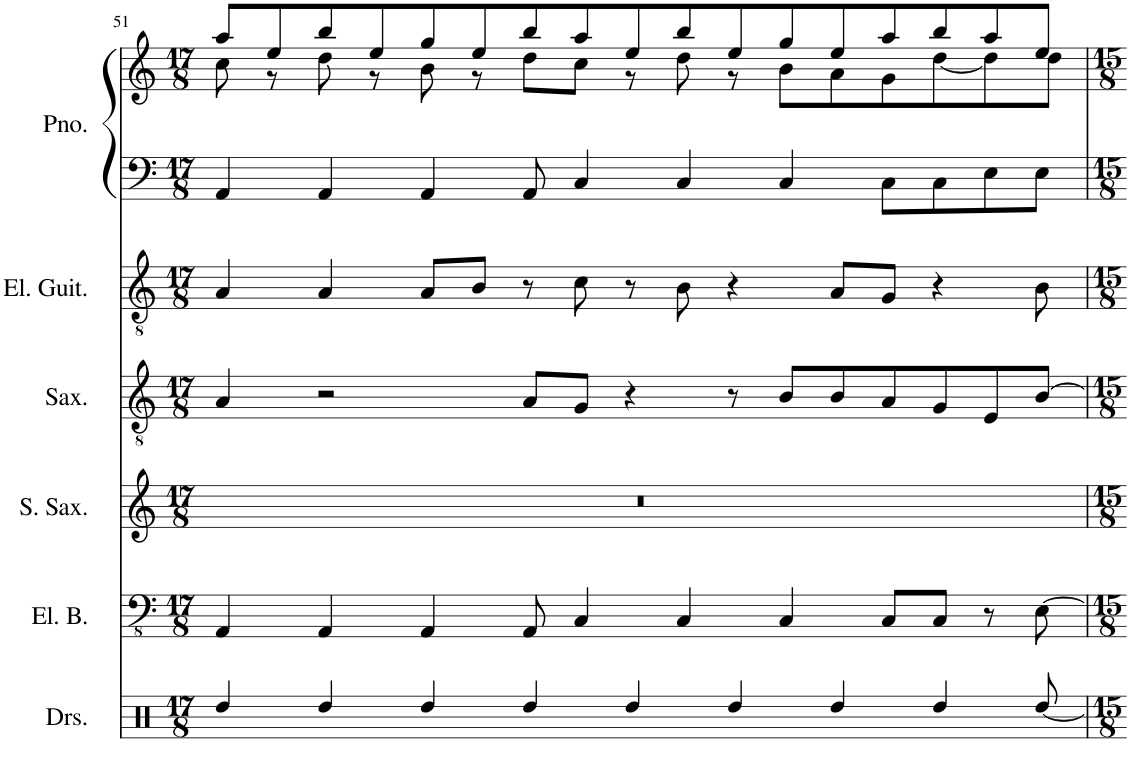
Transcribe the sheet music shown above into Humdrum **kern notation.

**kern	**kern	**kern	**kern	**kern	**kern	**kern
*part6	*part5	*part4	*part3	*part2	*part1	*part1
*staff7	*staff6	*staff5	*staff4	*staff3	*staff2	*staff1
*I"Drumset	*I"Electric Bass	*I"Soprano Saxophone	*I"Saxophone	*I"Electric Guitar	*I"Piano	*
*I'Drs.	*I'El. B.	*I'S. Sax.	*I'Sax.	*I'El. Guit.	*I'Pno.	*
!!LO:PB:g=z
*clefX	*clefFv4	*clefG2	*clefGv2	*clefGv2	*clefF4	*clefG2
*	*	*ITrd1c2	*ITrd8c14	*	*	*
*k[]	*k[]	*k[]	*k[]	*k[]	*k[]	*k[]
*M17/8	*M17/8	*M17/8	*M17/8	*M17/8	*M17/8	*M17/8
=51	=51	=51	=51	=51	=51	=51
*	*	*	*	*	*	*^
4Rdd/	4AAA/	8%17r	4A/	4A/	4AA/	8aa/L	8cc\
.	.	.	.	.	.	8ee/	8r
4Rdd/	4AAA/	.	2r	4A/	4AA/	8bb/	8dd\
.	.	.	.	.	.	8ee/	8r
4Rdd/	4AAA/	.	.	8A/L	4AA/	8gg/	8b\
.	.	.	.	8B/J	.	8ee/	8r
4Rdd/	8AAA/	.	8A/L	8r	8AA/	8bb/	8dd\L
.	4CC/	.	8G/J	8c\	4C/	8aa/	8cc\J
4Rdd/	.	.	4r	8r	.	8ee/	8r
.	4CC/	.	.	8B\	4C/	8bb/	8dd\
4Rdd/	.	.	8r	4r	.	8ee/	8r
.	4CC/	.	8B/L	.	4C/	8gg/	8b\L
4Rdd/	.	.	8B/	8A/L	.	8ee/	8a\
.	8CC/L	.	8A/	8G/J	8C\L	8aa/	8g\
4Rdd/	8CC/J	.	8G/	4r	8C\	8bb/	[8dd\
.	8r	.	8E/	.	8E\	8aa/	8dd\]
[8Rdd/	[8EE\	.	[8B/J	8B\	8E\J	8ee/J	8dd\J
*	*	*	*	*	*	*v	*v
=	=	=	=	=	=	=
*-	*-	*-	*-	*-	*-	*-
